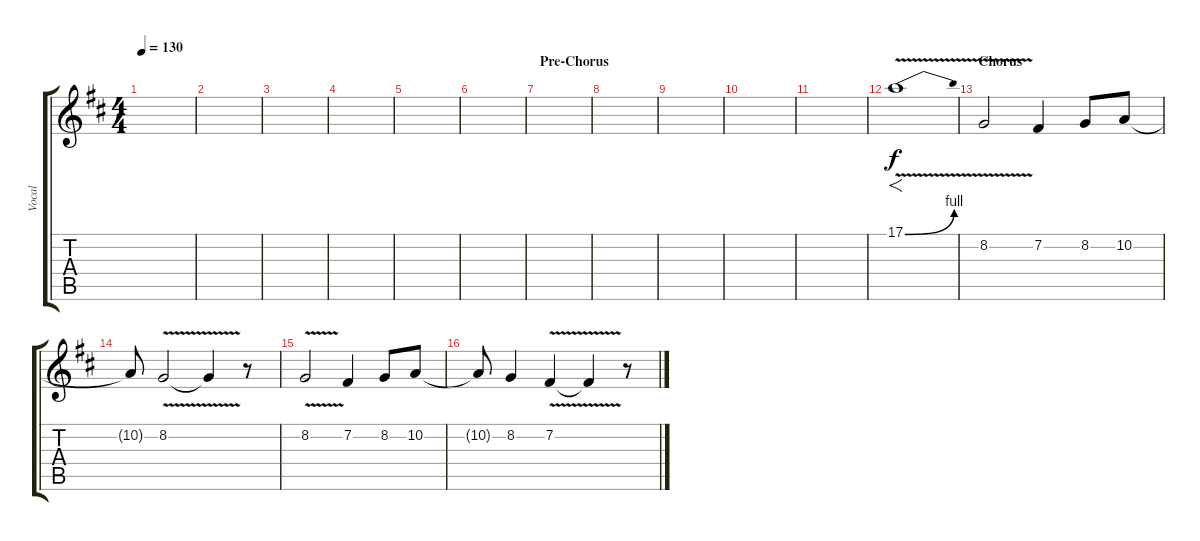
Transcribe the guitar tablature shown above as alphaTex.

\track ("Vocal" "Vocal") {instrument cello}
\staff {score tabs}
\tuning (E4 B3 G3 D3 A2 E2) {hide}
\ts (4 4)
\tempo 130
\clef g2
\ks d
|
|
|
|
|
|
\section ("" "Pre-Chorus")
|
|
|
|
|
17.1{be (bend 0 0 60 4) v}.1{f} |
\section ("" "Chorus")
8.2{v}.2 7.2.4 8.2.8 10.2.8 |
10.2{t}.8 8.2{v}.2 8.2{t}.4 r.8 |
8.2{v}.2 7.2.4 8.2.8 10.2.8 |
10.2{t}.8 8.2.4 7.2{v}.4 7.2{t}.4 r.8
